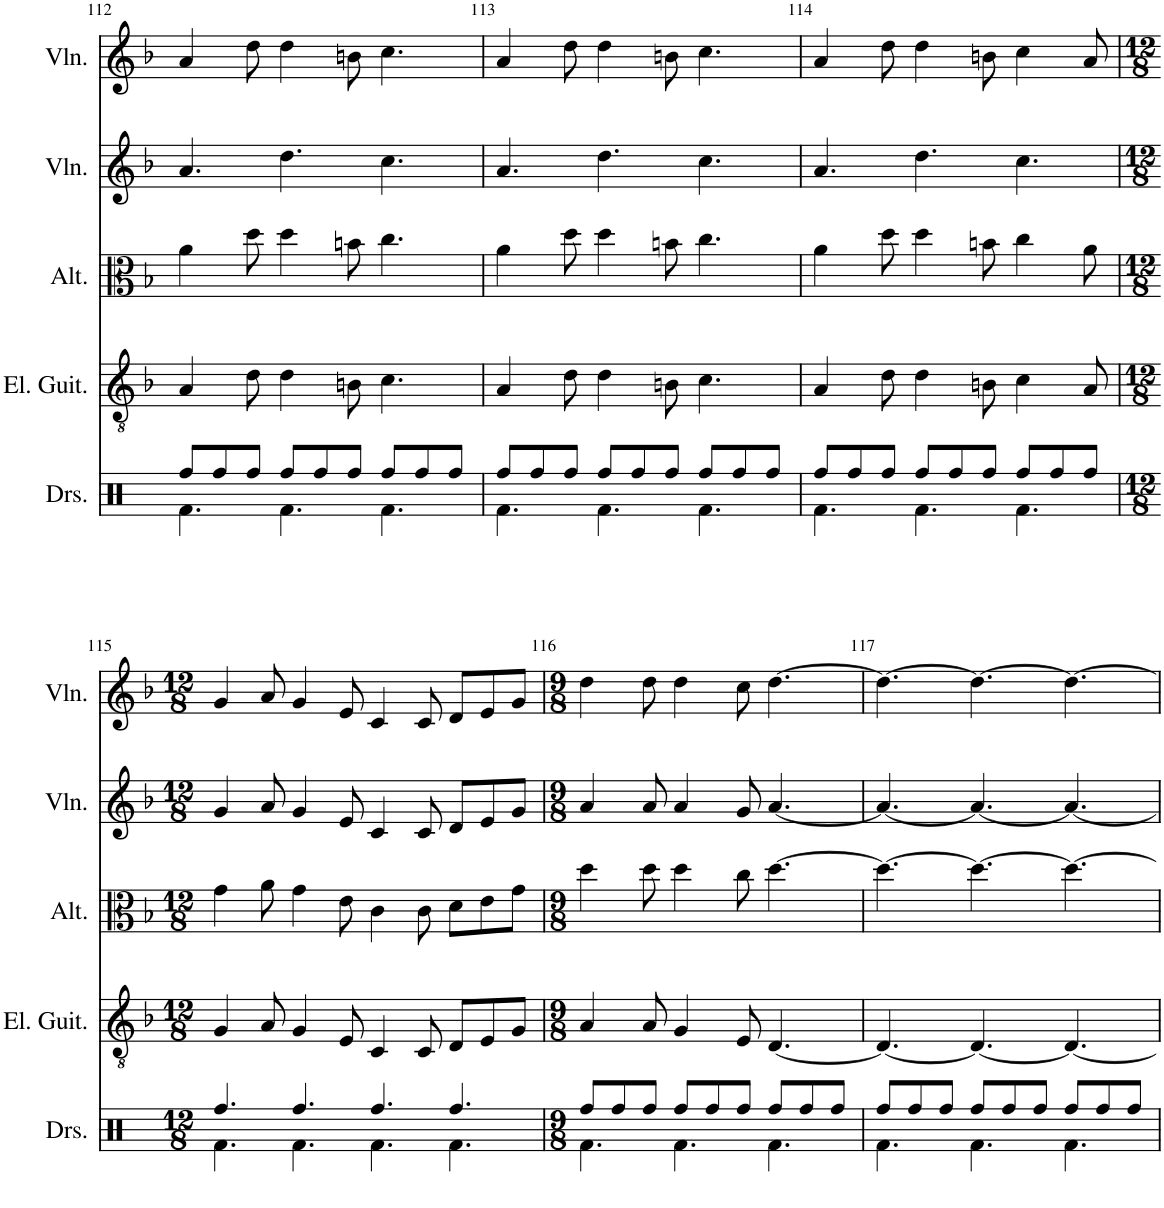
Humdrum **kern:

**kern	**kern	**kern	**kern	**kern	**kern	**kern	**kern	**kern
*part9	*part8	*part7	*part6	*part5	*part4	*part3	*part2	*part1
*staff9	*staff8	*staff7	*staff6	*staff5	*staff4	*staff3	*staff2	*staff1
*I"Drumset	*I"Piano	*I"Electric Guitar	*I"Electric Bass	*I"Violoncello	*I"Viola	*I"Alto	*I"Violin	*I"Violin
*I'Drs.	*I'Pno.	*I'El. Guit.	*I'El. B.	*I'Vc.	*I'Vla.	*I'Alt.	*I'Vln.	*I'Vln.
!!LO:PB:g=z
*clefX	*clefG2	*clefGv2	*clefF4	*clefF4	*clefC3	*clefC3	*clefG2	*clefG2
*	*	*	*Trd7c12	*	*	*	*	*
*k[]	*k[b-]	*k[b-]	*k[b-]	*k[b-]	*k[b-]	*k[b-]	*k[b-]	*k[b-]
*M9/8	*M9/8	*M9/8	*M9/8	*M9/8	*M9/8	*M9/8	*M9/8	*M9/8
=112	=112	=112	=112	=112	=112	=112	=112	=112
*^	*	*	*	*	*	*	*	*
8Rff/L	4.Rf\	4a	4A/	4.A	4.AA	4.A	4a\	4.a/	4a/
8Rff/	.	.	.	.	.	.	.	.	.
8Rff/J	.	8dd	8d\	.	.	.	8dd\	.	8dd\
8Rff/L	4.Rf\	4dd	4d\	4.d	4.D	4.d	4dd\	4.dd\	4dd\
8Rff/	.	.	.	.	.	.	.	.	.
8Rff/J	.	8bn	8Bn\	.	.	.	8bn\	.	8bn\
8Rff/L	4.Rf\	4.cc	4.c\	4.c	4.C	4.c	4.cc\	4.cc\	4.cc\
8Rff/	.	.	.	.	.	.	.	.	.
8Rff/J	.	.	.	.	.	.	.	.	.
=113	=113	=113	=113	=113	=113	=113	=113	=113	=113
8Rff/L	4.Rf\	4a	4A/	4.A	4.AA	4.A	4a\	4.a/	4a/
8Rff/	.	.	.	.	.	.	.	.	.
8Rff/J	.	8dd	8d\	.	.	.	8dd\	.	8dd\
8Rff/L	4.Rf\	4dd	4d\	4.d	4.D	4.d	4dd\	4.dd\	4dd\
8Rff/	.	.	.	.	.	.	.	.	.
8Rff/J	.	8bn	8Bn\	.	.	.	8bn\	.	8bn\
8Rff/L	4.Rf\	4.cc	4.c\	4.c	4.C	4.c	4.cc\	4.cc\	4.cc\
8Rff/	.	.	.	.	.	.	.	.	.
8Rff/J	.	.	.	.	.	.	.	.	.
=114	=114	=114	=114	=114	=114	=114	=114	=114	=114
8Rff/L	4.Rf\	4a	4A/	4.A	4.AA	4.A	4a\	4.a/	4a/
8Rff/	.	.	.	.	.	.	.	.	.
8Rff/J	.	8dd	8d\	.	.	.	8dd\	.	8dd\
8Rff/L	4.Rf\	4dd	4d\	4.d	4.D	4.d	4dd\	4.dd\	4dd\
8Rff/	.	.	.	.	.	.	.	.	.
8Rff/J	.	8bn	8Bn\	.	.	.	8bn\	.	8bn\
8Rff/L	4.Rf\	4cc	4c\	4.c	4.C	4.c	4cc\	4.cc\	4cc\
8Rff/	.	.	.	.	.	.	.	.	.
8Rff/J	.	8a	8A/	.	.	.	8a\	.	8a/
!!LO:LB:g=z
=115	=115	=115	=115	=115	=115	=115	=115	=115	=115
*M12/8	*	*M12/8	*M12/8	*M12/8	*M12/8	*M12/8	*M12/8	*M12/8	*M12/8
4.Rff/	4.Rf\	4g	4G/	4G	4G	4G	4g\	4g/	4g/
.	.	8a	8A/	8A	8A	8A	8a\	8a/	8a/
4.Rff/	4.Rf\	4g	4G/	4G	4G	4G	4g\	4g/	4g/
.	.	8e	8E/	8E	8E	8E	8e\	8e/	8e/
4.Rff/	4.Rf\	4c	4C/	4C	4C	4C	4c\	4c/	4c/
.	.	8c	8C/	8C	8C	8C	8c\	8c/	8c/
4.Rff/	4.Rf\	8d/L	8D/L	8D\L	8D\L	8D/L	8d\L	8d/L	8d/L
.	.	8e/	8E/	8E\	8E\	8E/	8e\	8e/	8e/
.	.	8g/J	8G/J	8G\J	8G\J	8G/J	8g\J	8g/J	8g/J
=116	=116	=116	=116	=116	=116	=116	=116	=116	=116
*M9/8	*	*M9/8	*M9/8	*M9/8	*M9/8	*M9/8	*M9/8	*M9/8	*M9/8
8Rff/L	4.Rf\	4a 4dd	4A/	4.A	4.A	4A	4dd\	4a/	4dd\
8Rff/	.	.	.	.	.	.	.	.	.
8Rff/J	.	8a 8dd	8A/	.	.	8A	8dd\	8a/	8dd\
8Rff/L	4.Rf\	4g 4a 4dd	4G/	4.G	4.G	4A	4dd\	4a/	4dd\
8Rff/	.	.	.	.	.	.	.	.	.
8Rff/J	.	8e 8g 8cc	8E/	.	.	8G	8cc\	8g/	8cc\
8Rff/L	4.Rf\	[4.d [4.a [4.dd	[4.D/	[4.D	[4.D	[4.A	[4.dd\	[4.a/	[4.dd\
8Rff/	.	.	.	.	.	.	.	.	.
8Rff/J	.	.	.	.	.	.	.	.	.
=117	=117	=117	=117	=117	=117	=117	=117	=117	=117
8Rff/L	4.Rf\	4.d_ 4.a_ 4.dd_	4.D/_	4.D_	4.D_	4.A_	4.dd\_	4.a/_	4.dd\_
8Rff/	.	.	.	.	.	.	.	.	.
8Rff/J	.	.	.	.	.	.	.	.	.
8Rff/L	4.Rf\	4.d_ 4.a_ 4.dd_	4.D/_	4.D_	4.D_	4.A_	4.dd\_	4.a/_	4.dd\_
8Rff/	.	.	.	.	.	.	.	.	.
8Rff/J	.	.	.	.	.	.	.	.	.
8Rff/L	4.Rf\	4.d_ 4.a_ 4.dd_	4.D/_	4.D_	4.D_	4.A_	4.dd\_	4.a/_	4.dd\_
8Rff/	.	.	.	.	.	.	.	.	.
8Rff/J	.	.	.	.	.	.	.	.	.
*v	*v	*	*	*	*	*	*	*	*
=	=	=	=	=	=	=	=	=
*-	*-	*-	*-	*-	*-	*-	*-	*-
